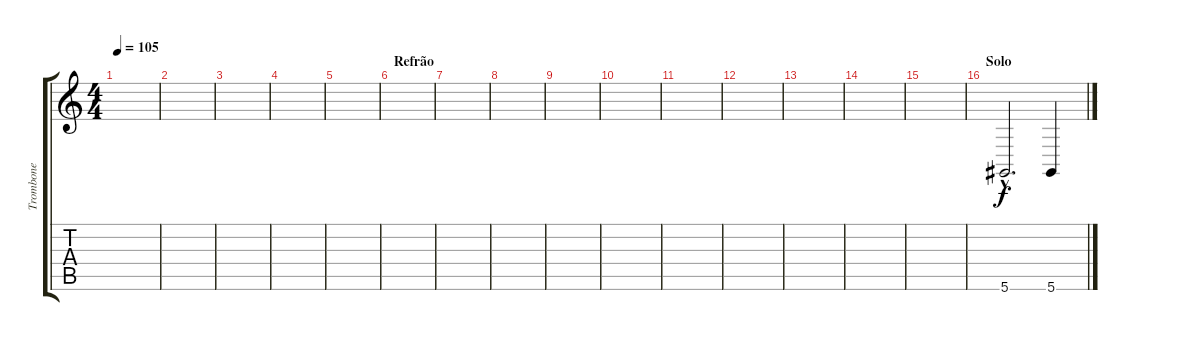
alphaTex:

\track ("Trombone" "Trombone") {instrument trombone}
\staff {score tabs}
\tuning (Eb4 Bb3 Gb3 Db3 Ab2 Eb2) {hide}
\ts (4 4)
\tempo 105
\clef g2
\ks c
|
|
|
|
|
\section ("" "Refrão")
|
|
|
|
|
|
|
|
|
|
\section ("" "Solo")
5.6{hac}.2{d} 5.6.4
